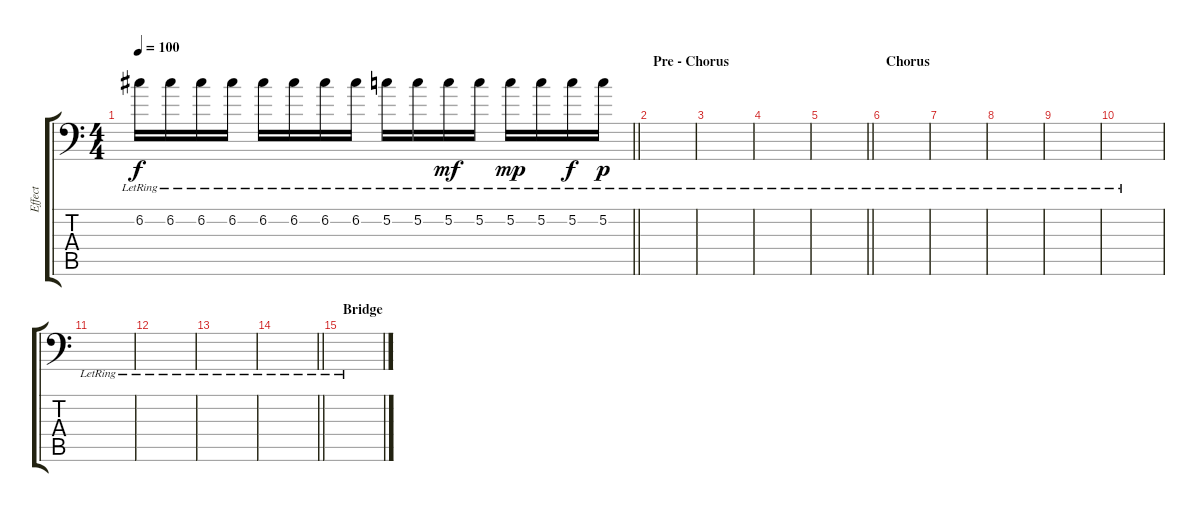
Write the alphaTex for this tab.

\track ("Effect" "Effect") {instrument overdrivenguitar}
\staff {score tabs}
\tuning (C4 G3 Eb3 Bb2 F2 Bb1) {hide}
\ts (4 4)
\tempo 100
\clef f4
\barLineRight lightlight
\ks c
6.2{lr}.16{dy f} 6.2{lr}.16 6.2{lr}.16 6.2{lr}.16 6.2{lr}.16 6.2{lr}.16 6.2{lr}.16 6.2{lr}.16 5.2{lr}.16 5.2{lr}.16 5.2{lr}.16{dy mf} 5.2{lr}.16 5.2{lr}.16{dy mp} 5.2{lr}.16 5.2{lr}.16{dy f} 5.2{lr}.16{dy p} |
\section ("" "Pre - Chorus")
|
|
|
\barLineRight lightlight
|
\section ("" "Chorus")
|
|
|
|
|
|
|
|
\barLineRight lightlight
|
\section ("" "Bridge")
